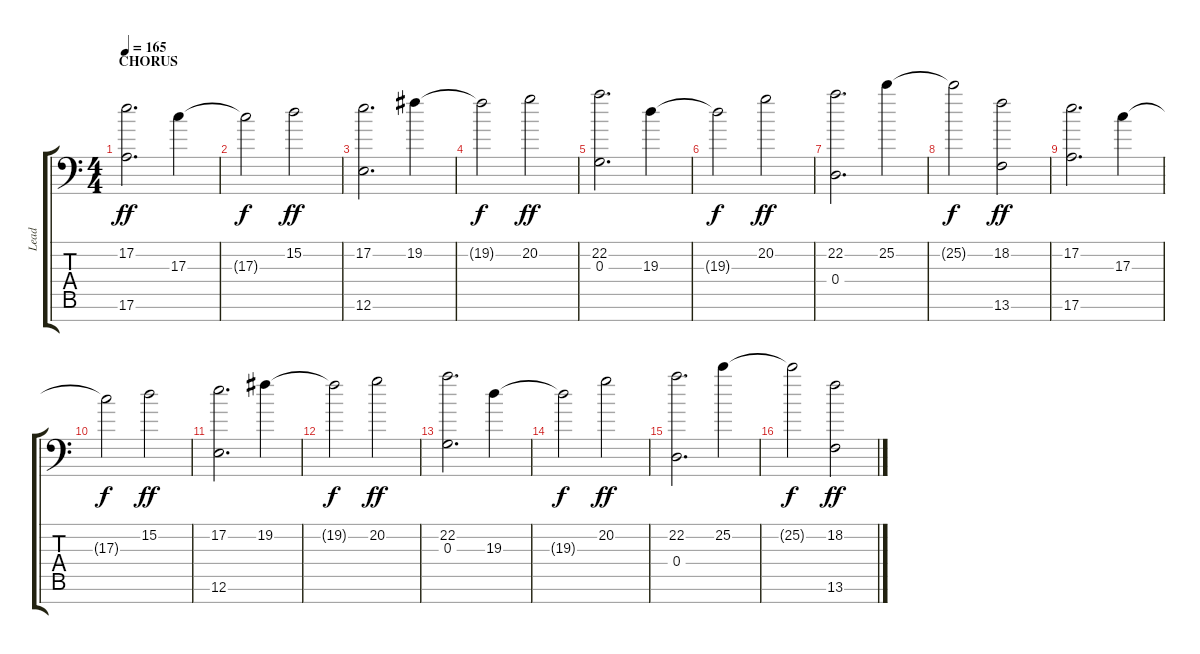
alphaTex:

\track ("Lead" "Lead") {instrument lead2sawtooth}
\staff {score tabs}
\tuning (C8 B3 G3 D3 A2 E2 A-1) {hide}
\ts (4 4)
\section ("" "CHORUS")
\tempo 165
\clef f4
\ks c
(17.2 17.6).2{d dy ff} 17.3.4 |
17.3{t}.2{dy f} 15.2.2{dy ff} |
(17.2 12.6).2{d} 19.2.4 |
19.2{t}.2{dy f} 20.2.2{dy ff} |
(22.2 0.3).2{d} 19.3.4 |
19.3{t}.2{dy f} 20.2.2{dy ff} |
(22.2 0.4).2{d} 25.2.4 |
25.2{t}.2{dy f} (18.2 13.6).2{dy ff} |
(17.2 17.6).2{d} 17.3.4 |
17.3{t}.2{dy f} 15.2.2{dy ff} |
(17.2 12.6).2{d} 19.2.4 |
19.2{t}.2{dy f} 20.2.2{dy ff} |
(22.2 0.3).2{d} 19.3.4 |
19.3{t}.2{dy f} 20.2.2{dy ff} |
(22.2 0.4).2{d} 25.2.4 |
25.2{t}.2{dy f} (18.2 13.6).2{dy ff}
